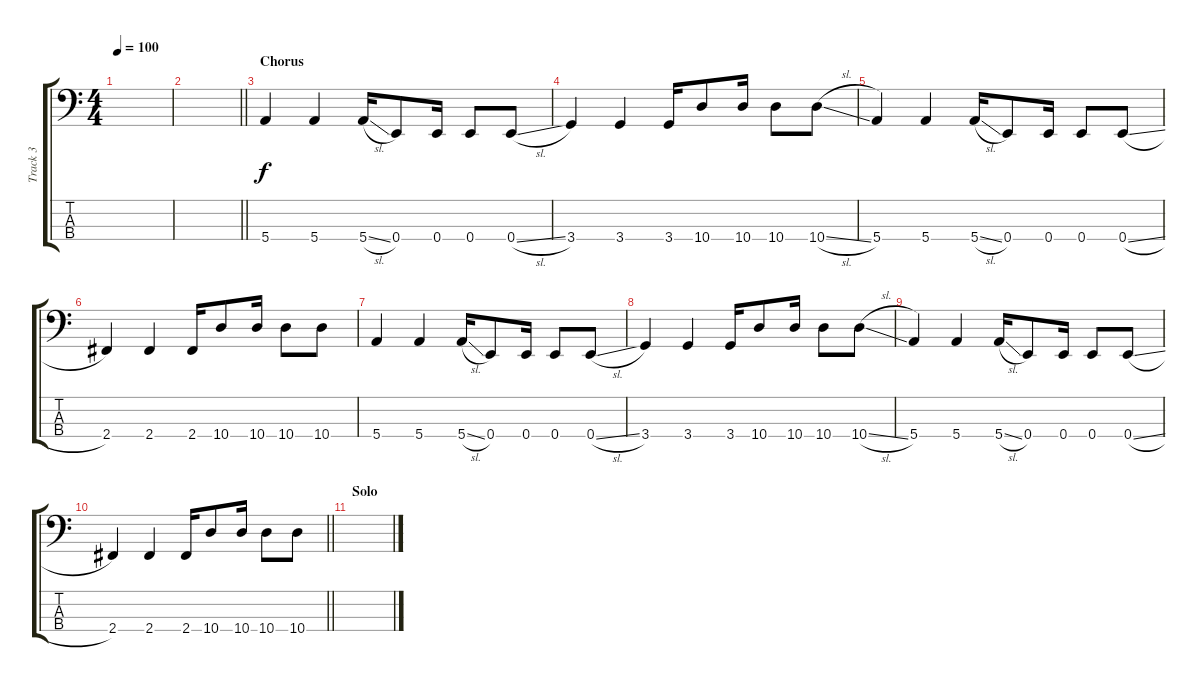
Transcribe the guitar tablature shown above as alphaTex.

\track ("Track 3" "Track 3") {instrument overdrivenguitar}
\staff {score tabs}
\tuning (G2 D2 A1 E1) {hide}
\ts (4 4)
\tempo 100
\clef f4
\ks c
|
\barLineRight lightlight
|
\section ("" "Chorus")
5.4.4 5.4.4 5.4{sl}.16 0.4.8 0.4.16 0.4.8 0.4{sl}.8 |
3.4.4 3.4.4 3.4.16 10.4.8 10.4.16 10.4.8 10.4{sl}.8 |
5.4.4 5.4.4 5.4{sl}.16 0.4.8 0.4.16 0.4.8 0.4{sl}.8 |
2.4.4 2.4.4 2.4.16 10.4.8 10.4.16 10.4.8 10.4.8 |
5.4.4 5.4.4 5.4{sl}.16 0.4.8 0.4.16 0.4.8 0.4{sl}.8 |
3.4.4 3.4.4 3.4.16 10.4.8 10.4.16 10.4.8 10.4{sl}.8 |
5.4.4 5.4.4 5.4{sl}.16 0.4.8 0.4.16 0.4.8 0.4{sl}.8 |
\barLineRight lightlight
2.4.4 2.4.4 2.4.16 10.4.8 10.4.16 10.4.8 10.4.8 |
\section ("" "Solo")
